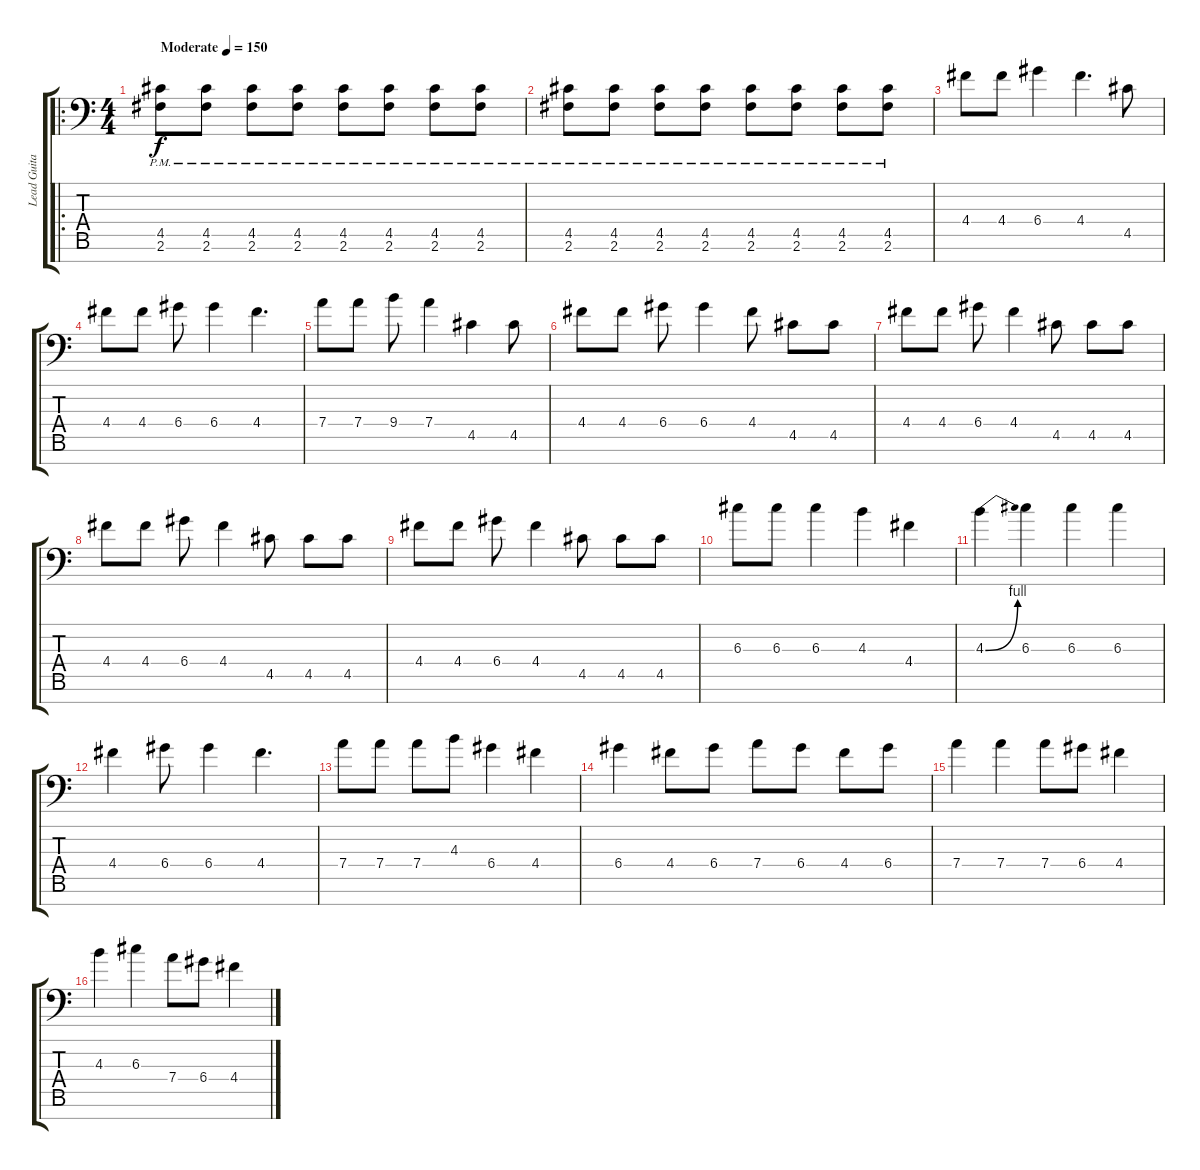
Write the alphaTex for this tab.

\track ("Lead Guitar" "Lead Guita") {instrument overdrivenguitar}
\staff {score tabs}
\tuning (E4 B3 G3 D3 A2 E2 A1) {hide}
\ro
\ts (4 4)
\tempo (150 "Moderate")
\clef f4
\ks c
(4.5{pm} 2.6{pm}).8{dy f instrument overdrivenguitar} (4.5{pm} 2.6{pm}).8 (4.5{pm} 2.6{pm}).8 (4.5{pm} 2.6{pm}).8 (4.5{pm} 2.6{pm}).8 (4.5{pm} 2.6{pm}).8 (4.5{pm} 2.6{pm}).8 (4.5{pm} 2.6{pm}).8 |
(4.5{pm} 2.6{pm}).8 (4.5{pm} 2.6{pm}).8 (4.5{pm} 2.6{pm}).8 (4.5{pm} 2.6{pm}).8 (4.5{pm} 2.6{pm}).8 (4.5{pm} 2.6{pm}).8 (4.5{pm} 2.6{pm}).8 (4.5{pm} 2.6{pm}).8 |
4.4.8 4.4.8 6.4.4 4.4.4{d} 4.5.8 |
4.4.8 4.4.8 6.4.8 6.4.4 4.4.4{d} |
7.4.8 7.4.8 9.4.8 7.4.4 4.5.4 4.5.8 |
4.4.8 4.4.8 6.4.8 6.4.4 4.4.8 4.5.8 4.5.8 |
4.4.8 4.4.8 6.4.8 4.4.4 4.5.8 4.5.8 4.5.8 |
4.4.8 4.4.8 6.4.8 4.4.4 4.5.8 4.5.8 4.5.8 |
4.4.8 4.4.8 6.4.8 4.4.4 4.5.8 4.5.8 4.5.8 |
6.3.8 6.3.8 6.3.4 4.3.4 4.4.4 |
4.3{be (bend 0 0 60 4)}.4 6.3.4 6.3.4 6.3.4 |
4.4.4 6.4.8 6.4.4 4.4.4{d} |
7.4.8 7.4.8 7.4.8 4.3.8 6.4.4 4.4.4 |
6.4.4 4.4.8 6.4.8 7.4.8 6.4.8 4.4.8 6.4.8 |
7.4.4 7.4.4 7.4.8 6.4.8 4.4.4 |
4.3.4 6.3.4 7.4.8 6.4.8 4.4.4
